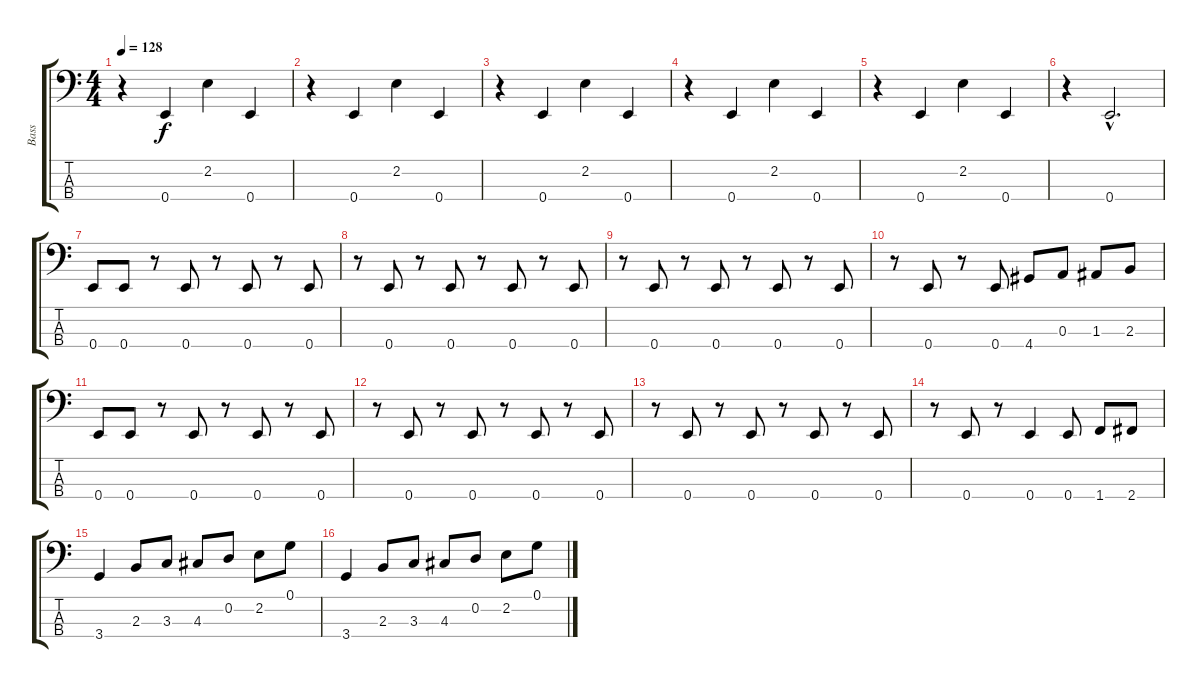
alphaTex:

\track ("Bass" "Bass") {instrument electricbasspick}
\staff {score tabs}
\tuning (G2 D2 A1 E1) {hide}
\ts (4 4)
\tempo 128
\clef f4
\ks c
r.4{dy f} 0.4.4 2.2.4 0.4.4 |
r.4 0.4.4 2.2.4 0.4.4 |
r.4 0.4.4 2.2.4 0.4.4 |
r.4 0.4.4 2.2.4 0.4.4 |
r.4 0.4.4 2.2.4 0.4.4 |
r.4 0.4{hac}.2{d} |
0.4.8 0.4.8 r.8 0.4.8 r.8 0.4.8 r.8 0.4.8 |
r.8 0.4.8 r.8 0.4.8 r.8 0.4.8 r.8 0.4.8 |
r.8 0.4.8 r.8 0.4.8 r.8 0.4.8 r.8 0.4.8 |
r.8 0.4.8 r.8 0.4.8 4.4.8 0.3.8 1.3.8 2.3.8 |
0.4.8 0.4.8 r.8 0.4.8 r.8 0.4.8 r.8 0.4.8 |
r.8 0.4.8 r.8 0.4.8 r.8 0.4.8 r.8 0.4.8 |
r.8 0.4.8 r.8 0.4.8 r.8 0.4.8 r.8 0.4.8 |
r.8 0.4.8 r.8 0.4.4 0.4.8 1.4.8 2.4.8 |
3.4.4 2.3.8 3.3.8 4.3.8 0.2.8 2.2.8 0.1.8 |
3.4.4 2.3.8 3.3.8 4.3.8 0.2.8 2.2.8 0.1.8
